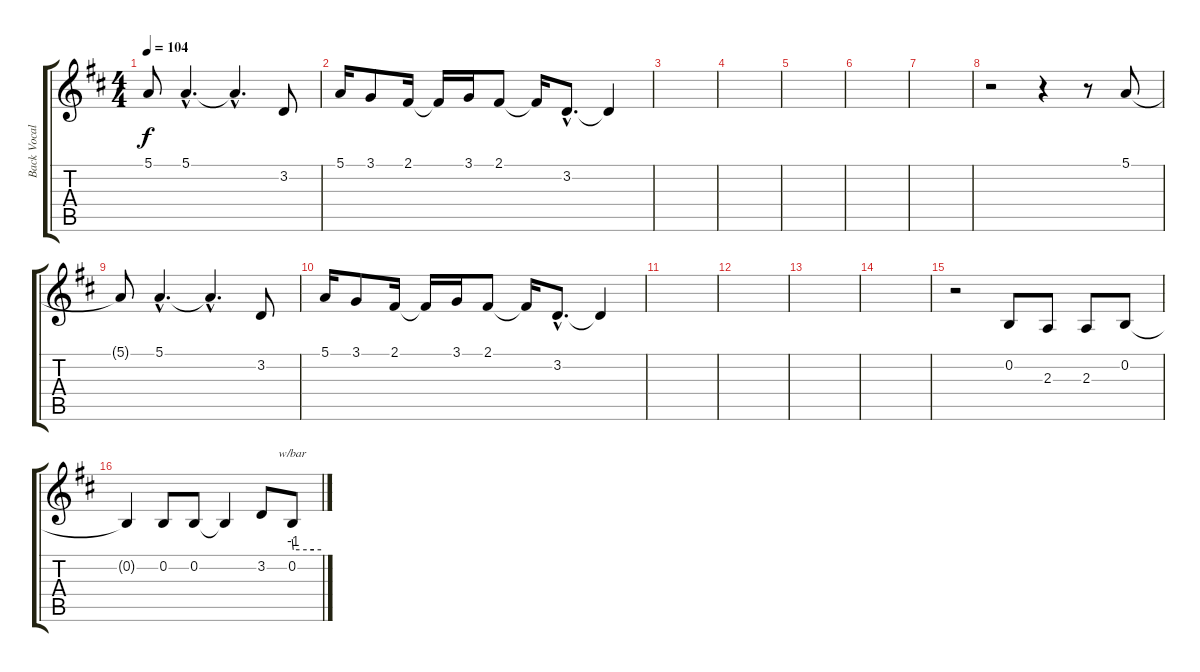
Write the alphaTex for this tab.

\track ("Back Vocals [Duff, Matt]" "Back Vocal") {instrument lead2sawtooth}
\staff {score tabs}
\tuning (E4 B3 G3 D3 A2 E2) {hide}
\ts (4 4)
\tempo 104
\clef g2
\ks d
5.1{t}.8{dy f} 5.1{hac}.4{d} 5.1{hac t}.4{d} 3.2.8 |
5.1.16 3.1.8 2.1.16 2.1{t}.16 3.1.16 2.1.8 2.1{t}.16 3.2{hac}.8{d} 3.2{t}.4 |
|
|
|
|
|
r.2 r.4 r.8 5.1.8 |
5.1{t}.8 5.1{hac}.4{d} 5.1{hac t}.4{d} 3.2.8 |
5.1.16 3.1.8 2.1.16 2.1{t}.16 3.1.16 2.1.8 2.1{t}.16 3.2{hac}.8{d} 3.2{t}.4 |
|
|
|
|
r.2 0.2.8 2.3.8 2.3.8 0.2.8 |
0.2{t}.4 0.2.8 0.2.8 0.2{t}.4 3.2.8 0.2.8{tbe (custom default 0 0 2 -4 45 -4 60 -4)}
